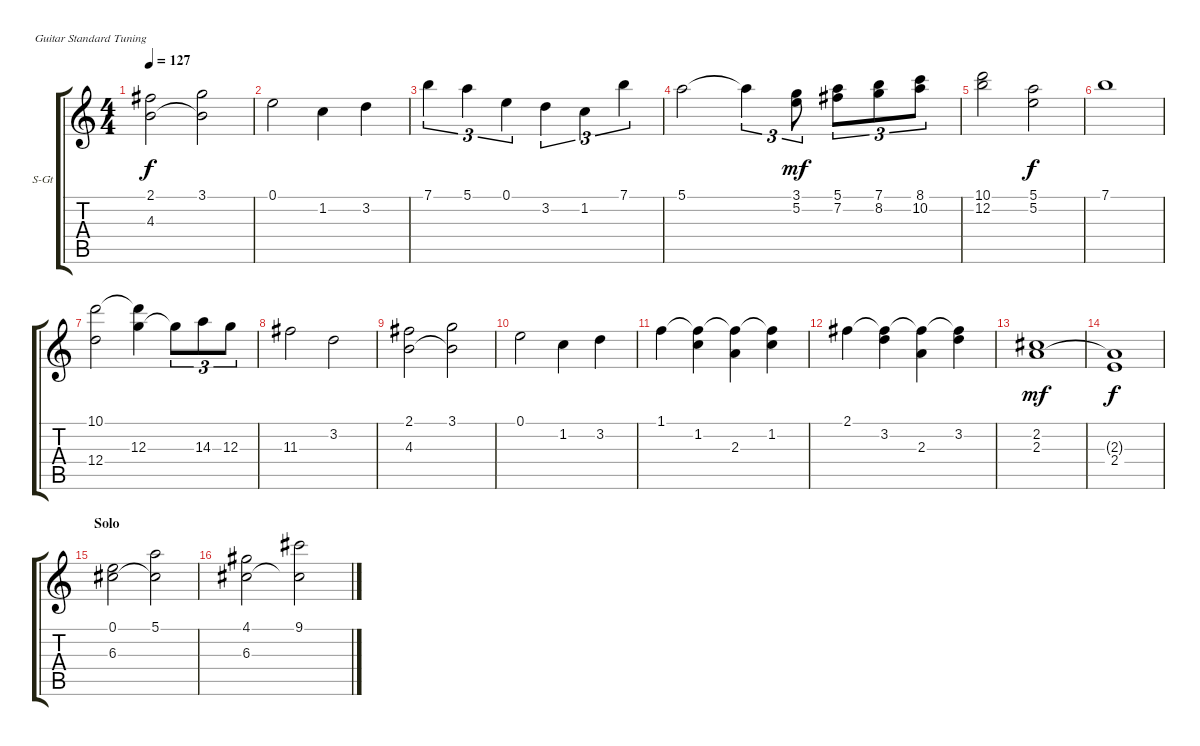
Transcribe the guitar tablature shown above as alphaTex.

\bracketExtendMode groupsimilarinstruments
\firstSystemTrackNameOrientation horizontal
\otherSystemsTrackNameOrientation horizontal
\track ("Orchestral Strings" "S-Gt") {instrument stringensemble1}
\staff {score tabs}
\tuning (E4 B3 G3 D3 A2 E2)
\displaytranspose 12
\ts (4 4)
\tempo 127
\clef g2
\ks c
(2.1 4.3).2{dy f} (3.1 4.3{t}).2 |
0.1.2 1.2.4 3.2.4 |
7.1.4{tu (3 2)} 5.1.4{tu (3 2)} 0.1.4{tu (3 2)} 3.2.4{tu (3 2)} 1.2.4{tu (3 2)} 7.1.4{tu (3 2)} |
5.1.2 5.1{t}.4{tu (3 2)} (3.1 5.2).8{tu (3 2) dy mf} (5.1 7.2).8{tu (3 2)} (7.1 8.2).8{tu (3 2)} (8.1 10.2).8{tu (3 2)} |
(10.1 12.2).2 (5.1 5.2).2{dy f} |
7.1.1 |
(10.1 12.4).2 (10.1{t} 12.3).4 12.3{t}.8{tu (3 2)} 14.3.8{tu (3 2)} 12.3.8{tu (3 2)} |
11.3.2 3.2.2 |
(2.1 4.3).2 (3.1 4.3{t}).2 |
0.1.2 1.2.4 3.2.4 |
1.1.4 (1.1{t} 1.2).4 (1.1{t} 2.3).4 (1.1{t} 1.2).4 |
2.1.4 (2.1{t} 3.2).4 (2.1{t} 2.3).4 (2.1{t} 3.2).4 |
(2.2 2.3).1{dy mf} |
(2.3{t} 2.4).1{dy f} |
\section ("" "Solo")
(0.1 6.3).2 (5.1 6.3{t}).2 |
(4.1 6.3).2 (9.1 6.3{t}).2
